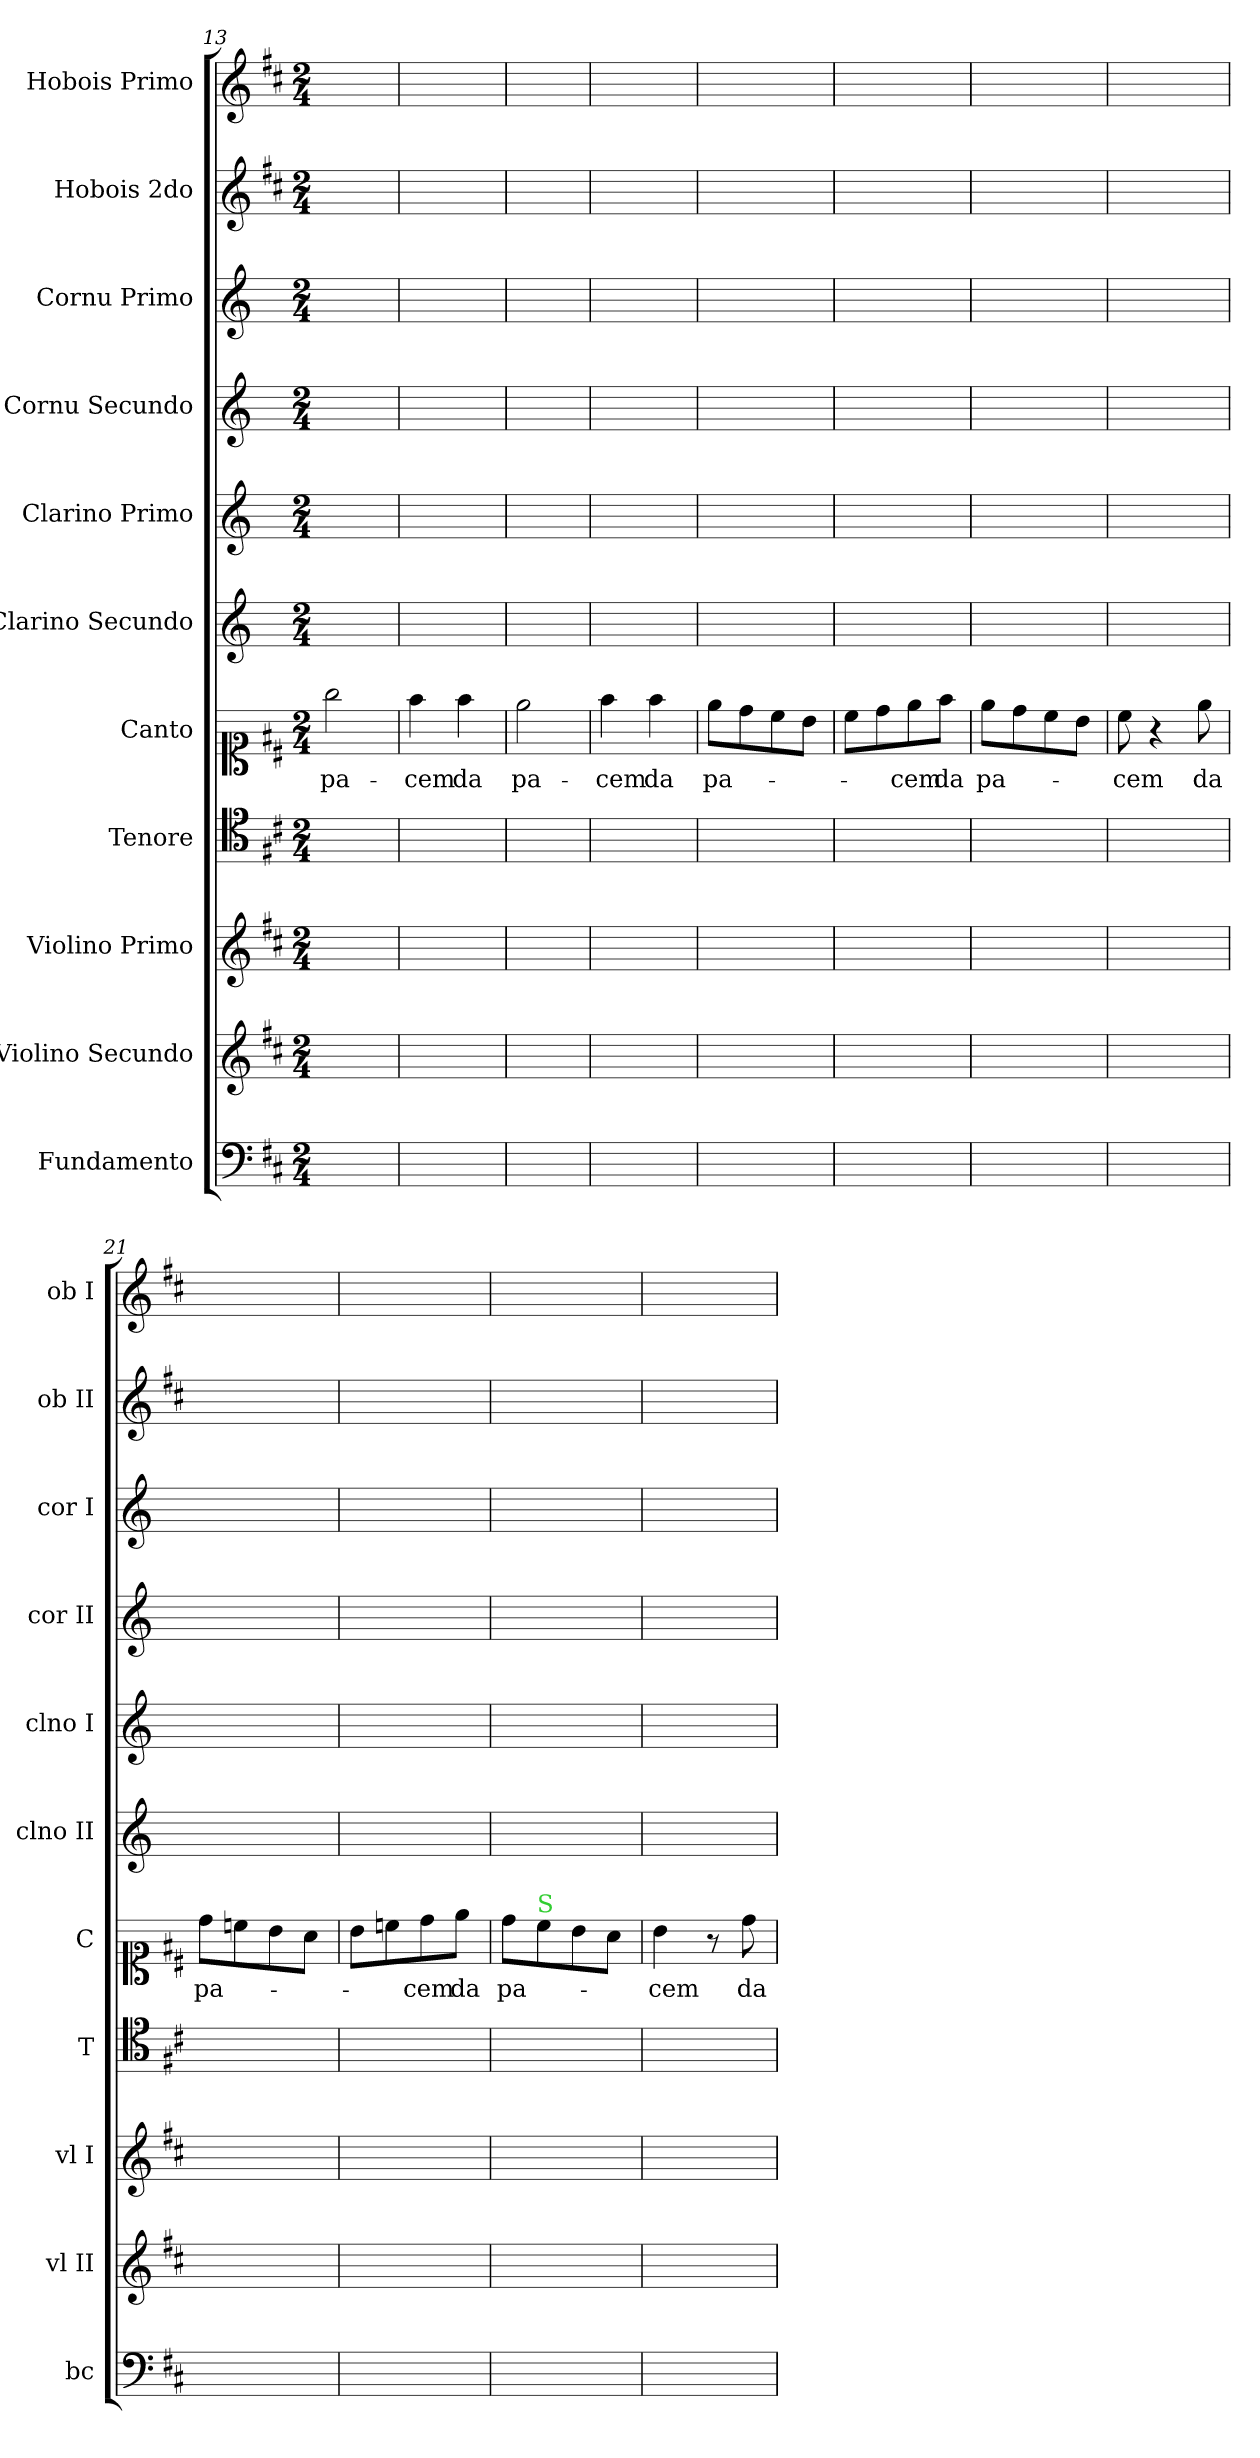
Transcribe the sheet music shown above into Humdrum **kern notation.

**kern	**kern	**kern	**kern	**kern	**text	**kern	**kern	**kern	**kern	**kern	**kern
*part11	*part10	*part9	*part8	*part7	*part7	*part6	*part5	*part4	*part3	*part2	*part1
*staff11	*staff10	*staff9	*staff8	*staff7	*staff7	*staff6	*staff5	*staff4	*staff3	*staff2	*staff1
*I"Fundamento	*I"Violino Secundo	*I"Violino Primo	*I"Tenore	*I"Canto	*	*I"Clarino Secundo	*I"Clarino Primo	*I"Cornu Secundo	*I"Cornu Primo	*I"Hobois 2do	*I"Hobois Primo
*I'bc	*I'vl II	*I'vl I	*I'T	*I'C	*	*I'clno II	*I'clno I	*I'cor II	*I'cor I	*I'ob II	*I'ob I
*clefF4	*clefG2	*clefG2	*clefC4	*clefC1	*	*clefG2	*clefG2	*clefG2	*clefG2	*clefG2	*clefG2
*	*	*	*	*	*	*ITrd-1c-2	*ITrd-1c-2	*ITrd6c10	*ITrd6c10	*	*
*k[f#c#]	*k[f#c#]	*k[f#c#]	*k[f#c#]	*k[f#c#]	*	*k[f#c#]	*k[f#c#]	*k[f#c#]	*k[f#c#]	*k[f#c#]	*k[f#c#]
*M2/4	*M2/4	*M2/4	*M2/4	*M2/4	*	*M2/4	*M2/4	*M2/4	*M2/4	*M2/4	*M2/4
=13	=13	=13	=13	=13	=13	=13	=13	=13	=13	=13	=13
2ryy	2ryy	2ryy	2ryy	2gg\	pa-	2ryy	2ryy	2ryy	2ryy	2ryy	2ryy
=14	=14	=14	=14	=14	=14	=14	=14	=14	=14	=14	=14
2ryy	2ryy	2ryy	2ryy	4ff#\	-cem	2ryy	2ryy	2ryy	2ryy	2ryy	2ryy
.	.	.	.	4ff#\	da	.	.	.	.	.	.
=15	=15	=15	=15	=15	=15	=15	=15	=15	=15	=15	=15
2ryy	2ryy	2ryy	2ryy	2ee\	pa-	2ryy	2ryy	2ryy	2ryy	2ryy	2ryy
=16	=16	=16	=16	=16	=16	=16	=16	=16	=16	=16	=16
2ryy	2ryy	2ryy	2ryy	4ff#\	-cem	2ryy	2ryy	2ryy	2ryy	2ryy	2ryy
.	.	.	.	4ff#\	da	.	.	.	.	.	.
=17	=17	=17	=17	=17	=17	=17	=17	=17	=17	=17	=17
2ryy	2ryy	2ryy	2ryy	8ee\L	pa-	2ryy	2ryy	2ryy	2ryy	2ryy	2ryy
.	.	.	.	8dd\	.	.	.	.	.	.	.
.	.	.	.	8cc#\	.	.	.	.	.	.	.
.	.	.	.	8b\J	.	.	.	.	.	.	.
=18	=18	=18	=18	=18	=18	=18	=18	=18	=18	=18	=18
2ryy	2ryy	2ryy	2ryy	8cc#\L	.	2ryy	2ryy	2ryy	2ryy	2ryy	2ryy
.	.	.	.	8dd\	.	.	.	.	.	.	.
.	.	.	.	8ee\	-cem	.	.	.	.	.	.
.	.	.	.	8ff#\J	da	.	.	.	.	.	.
=19	=19	=19	=19	=19	=19	=19	=19	=19	=19	=19	=19
2ryy	2ryy	2ryy	2ryy	8ee\L	pa-	2ryy	2ryy	2ryy	2ryy	2ryy	2ryy
.	.	.	.	8dd\	.	.	.	.	.	.	.
.	.	.	.	8cc#\	.	.	.	.	.	.	.
.	.	.	.	8b\J	.	.	.	.	.	.	.
=20	=20	=20	=20	=20	=20	=20	=20	=20	=20	=20	=20
2ryy	2ryy	2ryy	2ryy	8cc#\	-cem	2ryy	2ryy	2ryy	2ryy	2ryy	2ryy
.	.	.	.	4r	.	.	.	.	.	.	.
.	.	.	.	8ee\	da	.	.	.	.	.	.
=21	=21	=21	=21	=21	=21	=21	=21	=21	=21	=21	=21
2ryy	2ryy	2ryy	2ryy	8dd\L	pa-	2ryy	2ryy	2ryy	2ryy	2ryy	2ryy
.	.	.	.	8ccn\	.	.	.	.	.	.	.
.	.	.	.	8b\	.	.	.	.	.	.	.
.	.	.	.	8a\J	.	.	.	.	.	.	.
=22	=22	=22	=22	=22	=22	=22	=22	=22	=22	=22	=22
2ryy	2ryy	2ryy	2ryy	8b\L	.	2ryy	2ryy	2ryy	2ryy	2ryy	2ryy
.	.	.	.	8ccn\	.	.	.	.	.	.	.
.	.	.	.	8dd\	-cem	.	.	.	.	.	.
.	.	.	.	8ee\J	da	.	.	.	.	.	.
=23	=23	=23	=23	=23	=23	=23	=23	=23	=23	=23	=23
2ryy	2ryy	2ryy	2ryy	8dd\L	pa-	2ryy	2ryy	2ryy	2ryy	2ryy	2ryy
!	!	!	!	!LO:TX:a:color=limegreen:t=S	!	!	!	!	!	!	!
.	.	.	.	8cc#\	.	.	.	.	.	.	.
.	.	.	.	8b\	.	.	.	.	.	.	.
.	.	.	.	8a\J	.	.	.	.	.	.	.
=24	=24	=24	=24	=24	=24	=24	=24	=24	=24	=24	=24
2ryy	2ryy	2ryy	2ryy	4b\	-cem	2ryy	2ryy	2ryy	2ryy	2ryy	2ryy
.	.	.	.	8r	.	.	.	.	.	.	.
.	.	.	.	8dd\	da	.	.	.	.	.	.
=	=	=	=	=	=	=	=	=	=	=	=
*-	*-	*-	*-	*-	*-	*-	*-	*-	*-	*-	*-
